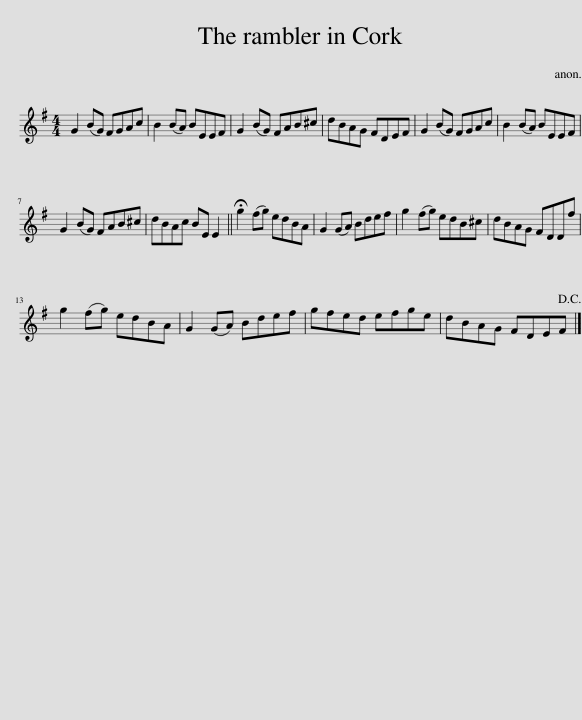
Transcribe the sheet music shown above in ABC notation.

X:1
L:1/8
M:4/4
I:linebreak $
K:Emin
V:1 treble
V:1
 G2 (BG) FGAc | B2 (BA) BEEF | G2 (BG) FAB^c | dBAG FDEF | G2 (BG) FGAc | %5
 B2 (BA) BEEF |$ G2 (BG) FAB^c | dBAc BE E2 || !fermata!g2 (fg) edBA | G2 (GA) Bdef | %10
 g2 (fg) edB^c | dBAG FDDf |$ g2 (fg) edBA | G2 (GA) Bdef | gfed efge | %15
 dBAG FDEF!D.C.! |] %16
